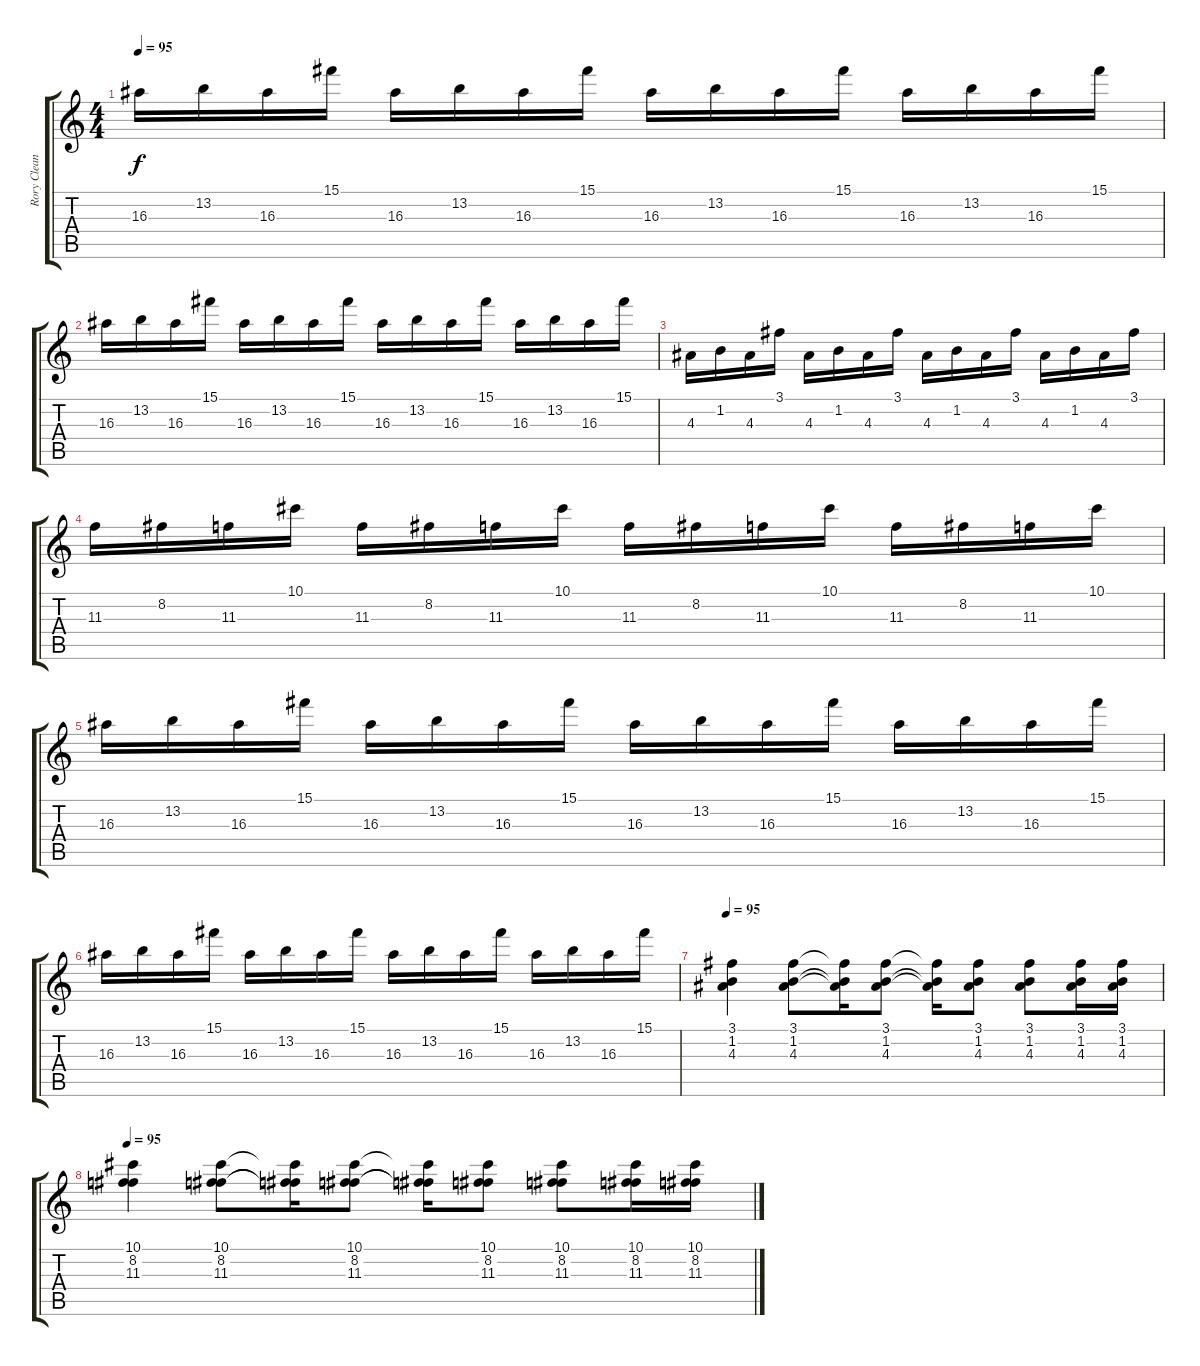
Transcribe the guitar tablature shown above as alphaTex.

\track ("Rory Clean" "Rory Clean") {instrument electricguitarclean}
\staff {score tabs}
\tuning (Eb4 Bb3 Gb3 Db3 Ab2 Db2) {hide}
\ts (4 4)
\tempo 95
\clef g2
\ks c
16.3.16{dy f} 13.2.16 16.3.16 15.1.16 16.3.16 13.2.16 16.3.16 15.1.16 16.3.16 13.2.16 16.3.16 15.1.16 16.3.16 13.2.16 16.3.16 15.1.16 |
16.3.16 13.2.16 16.3.16 15.1.16 16.3.16 13.2.16 16.3.16 15.1.16 16.3.16 13.2.16 16.3.16 15.1.16 16.3.16 13.2.16 16.3.16 15.1.16 |
4.3.16 1.2.16 4.3.16 3.1.16 4.3.16 1.2.16 4.3.16 3.1.16 4.3.16 1.2.16 4.3.16 3.1.16 4.3.16 1.2.16 4.3.16 3.1.16 |
11.3.16 8.2.16 11.3.16 10.1.16 11.3.16 8.2.16 11.3.16 10.1.16 11.3.16 8.2.16 11.3.16 10.1.16 11.3.16 8.2.16 11.3.16 10.1.16 |
16.3.16 13.2.16 16.3.16 15.1.16 16.3.16 13.2.16 16.3.16 15.1.16 16.3.16 13.2.16 16.3.16 15.1.16 16.3.16 13.2.16 16.3.16 15.1.16 |
16.3.16 13.2.16 16.3.16 15.1.16 16.3.16 13.2.16 16.3.16 15.1.16 16.3.16 13.2.16 16.3.16 15.1.16 16.3.16 13.2.16 16.3.16 15.1.16 |
\tempo 95
(3.1 1.2 4.3).4 (3.1 1.2 4.3).8 (3.1{t} 1.2{t} 4.3{t}).16 (3.1 1.2 4.3).8 (3.1{t} 1.2{t} 4.3{t}).16 (3.1 1.2 4.3).8 (3.1 1.2 4.3).8 (3.1 1.2 4.3).16 (3.1 1.2 4.3).16 |
\tempo 95
(10.1 8.2 11.3).4 (10.1 8.2 11.3).8 (10.1{t} 8.2{t} 11.3{t}).16 (10.1 8.2 11.3).8 (10.1{t} 8.2{t} 11.3{t}).16 (10.1 8.2 11.3).8 (10.1 8.2 11.3).8 (10.1 8.2 11.3).16 (10.1 8.2 11.3).16
